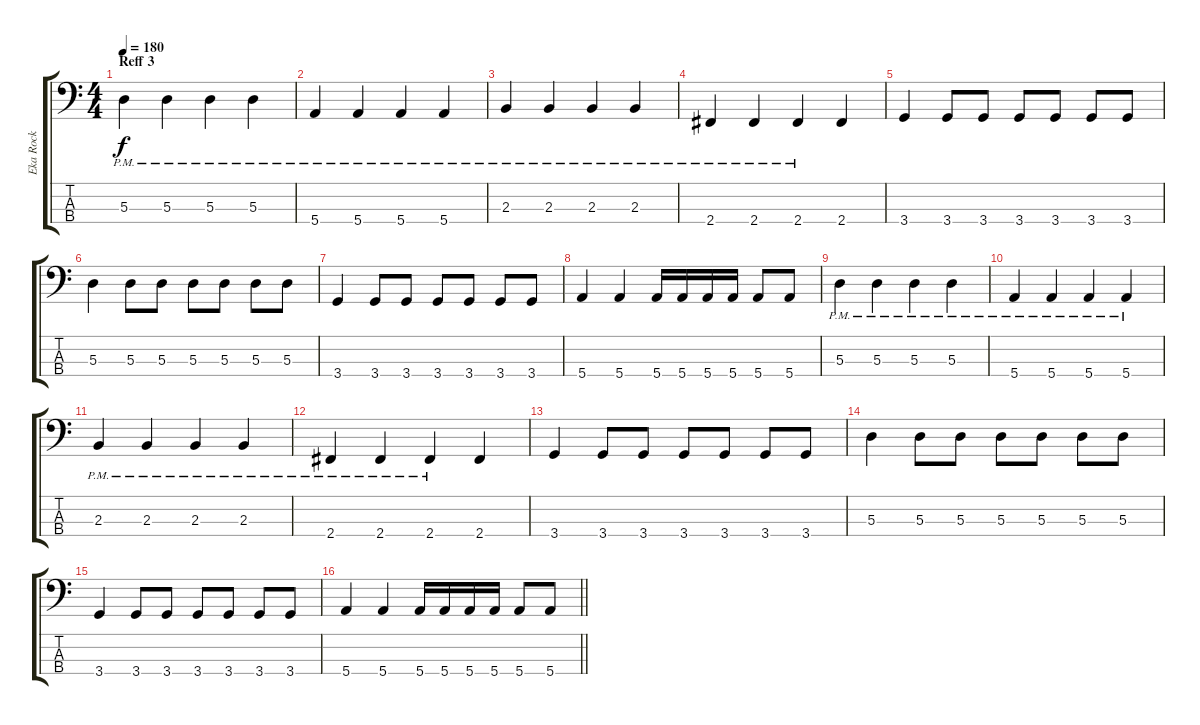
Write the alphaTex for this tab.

\track ("Eka Rock" "Eka Rock") {instrument electricbassfinger}
\staff {score tabs}
\tuning (G2 D2 A1 E1) {hide}
\ts (4 4)
\section ("" "Reff 3")
\tempo 180
\clef f4
\ks c
5.3{pm}.4{dy f} 5.3{pm}.4 5.3{pm}.4 5.3{pm}.4 |
5.4{pm}.4 5.4{pm}.4 5.4{pm}.4 5.4{pm}.4 |
2.3{pm}.4 2.3{pm}.4 2.3{pm}.4 2.3{pm}.4 |
2.4{pm}.4 2.4{pm}.4 2.4{pm}.4 2.4.4 |
3.4.4 3.4.8 3.4.8 3.4.8 3.4.8 3.4.8 3.4.8 |
5.3.4 5.3.8 5.3.8 5.3.8 5.3.8 5.3.8 5.3.8 |
3.4.4 3.4.8 3.4.8 3.4.8 3.4.8 3.4.8 3.4.8 |
5.4.4 5.4.4 5.4.16 5.4.16 5.4.16 5.4.16 5.4.8 5.4.8 |
5.3{pm}.4 5.3{pm}.4 5.3{pm}.4 5.3{pm}.4 |
5.4{pm}.4 5.4{pm}.4 5.4{pm}.4 5.4{pm}.4 |
2.3{pm}.4 2.3{pm}.4 2.3{pm}.4 2.3{pm}.4 |
2.4{pm}.4 2.4{pm}.4 2.4{pm}.4 2.4.4 |
3.4.4 3.4.8 3.4.8 3.4.8 3.4.8 3.4.8 3.4.8 |
5.3.4 5.3.8 5.3.8 5.3.8 5.3.8 5.3.8 5.3.8 |
3.4.4 3.4.8 3.4.8 3.4.8 3.4.8 3.4.8 3.4.8 |
\barLineRight lightlight
5.4.4 5.4.4 5.4.16 5.4.16 5.4.16 5.4.16 5.4.8 5.4.8
